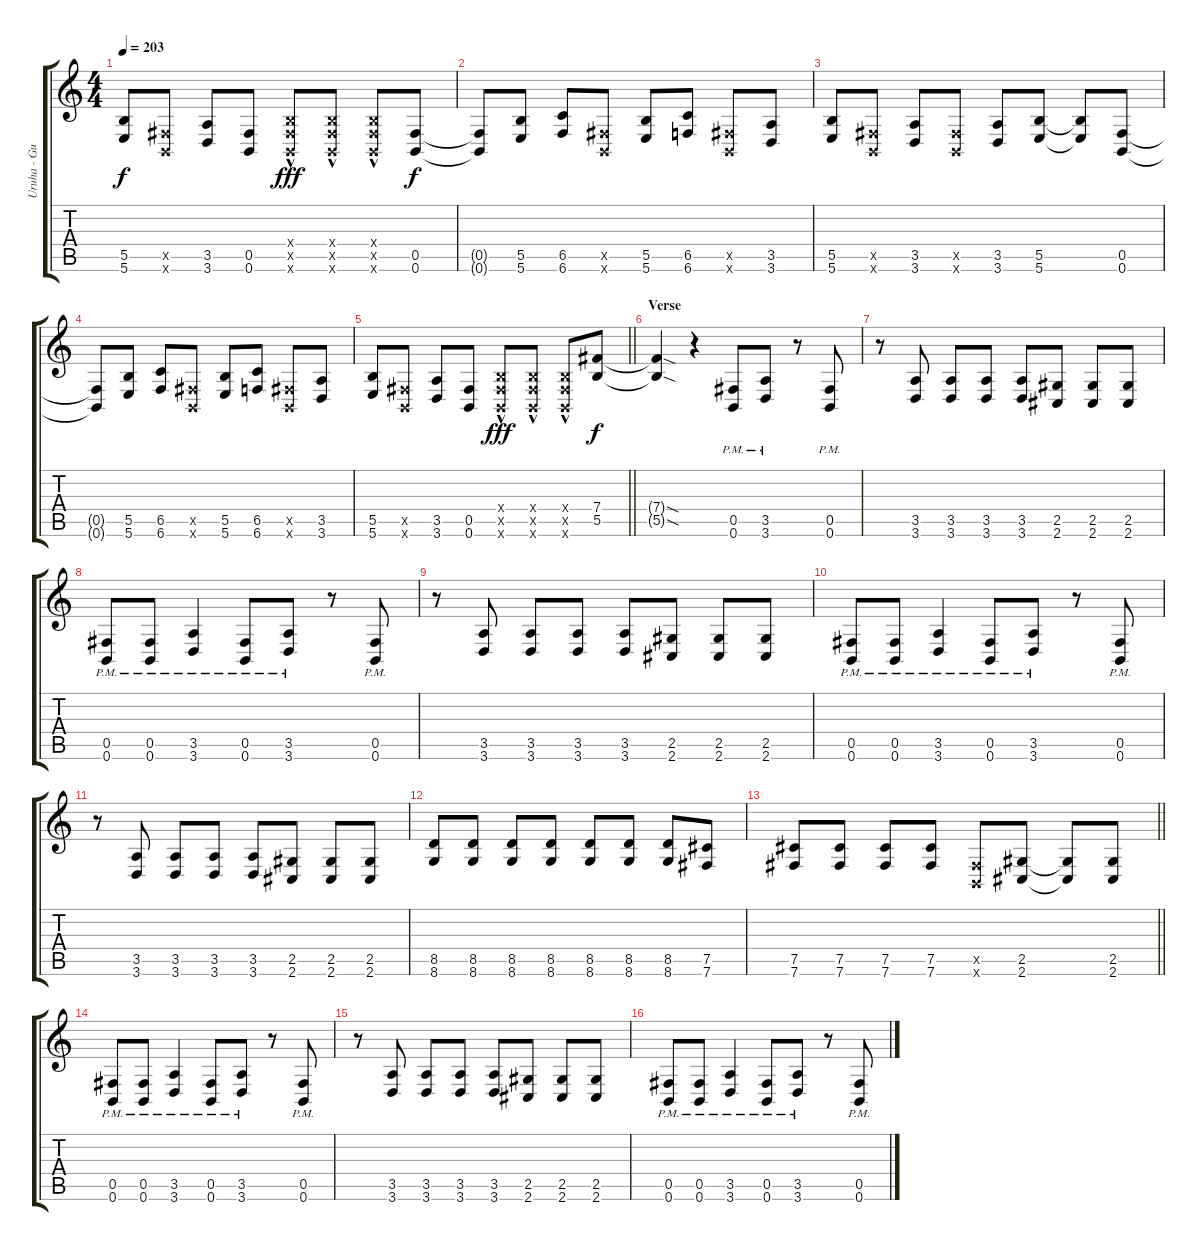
\track ("Uruha - Guitar 1" "Uruha - Gu") {instrument distortionguitar}
\staff {score tabs}
\tuning (Db4 Ab3 E3 B2 Gb2 B1) {hide}
\ts (4 4)
\tempo 203
\clef g2
\ks c
(5.5 5.6).8{dy f} (0.5{x} 0.6{x}).8 (3.5 3.6).8 (0.5 0.6).8 (0.4{hac x} 0.5{hac x} 0.6{hac x}).8{dy fff} (0.4{hac x} 0.5{hac x} 0.6{hac x}).8 (0.4{hac x} 0.5{hac x} 0.6{hac x}).8 (0.5 0.6).8{dy f} |
(0.5{t} 0.6{t}).8 (5.5 5.6).8 (6.5 6.6).8 (0.5{x} 0.6{x}).8 (5.5 5.6).8 (6.5 6.6).8 (0.5{x} 0.6{x}).8 (3.5 3.6).8 |
(5.5 5.6).8 (0.5{x} 0.6{x}).8 (3.5 3.6).8 (0.5{x} 0.6{x}).8 (3.5 3.6).8 (5.5 5.6).8 (5.5{t} 5.6{t}).8 (0.5 0.6).8 |
(0.5{t} 0.6{t}).8 (5.5 5.6).8 (6.5 6.6).8 (0.5{x} 0.6{x}).8 (5.5 5.6).8 (6.5 6.6).8 (0.5{x} 0.6{x}).8 (3.5 3.6).8 |
\barLineRight lightlight
(5.5 5.6).8 (0.5{x} 0.6{x}).8 (3.5 3.6).8 (0.5 0.6).8 (0.4{hac x} 0.5{hac x} 0.6{hac x}).8{dy fff} (0.4{hac x} 0.5{hac x} 0.6{hac x}).8 (0.4{hac x} 0.5{hac x} 0.6{hac x}).8 (7.4 5.5).8{dy f} |
\section ("" "Verse")
(7.4{sod t} 5.5{sod t}).4 r.4 (0.5{pm} 0.6{pm}).8 (3.5{pm} 3.6{pm}).8 r.8 (0.5{pm} 0.6{pm}).8 |
r.8 (3.5 3.6).8 (3.5 3.6).8 (3.5 3.6).8 (3.5 3.6).8 (2.5 2.6).8 (2.5 2.6).8 (2.5 2.6).8 |
(0.5{pm} 0.6{pm}).8 (0.5{pm} 0.6{pm}).8 (3.5{pm} 3.6{pm}).4 (0.5{pm} 0.6{pm}).8 (3.5{pm} 3.6{pm}).8 r.8 (0.5{pm} 0.6{pm}).8 |
r.8 (3.5 3.6).8 (3.5 3.6).8 (3.5 3.6).8 (3.5 3.6).8 (2.5 2.6).8 (2.5 2.6).8 (2.5 2.6).8 |
(0.5{pm} 0.6{pm}).8 (0.5{pm} 0.6{pm}).8 (3.5{pm} 3.6{pm}).4 (0.5{pm} 0.6{pm}).8 (3.5{pm} 3.6{pm}).8 r.8 (0.5{pm} 0.6{pm}).8 |
r.8 (3.5 3.6).8 (3.5 3.6).8 (3.5 3.6).8 (3.5 3.6).8 (2.5 2.6).8 (2.5 2.6).8 (2.5 2.6).8 |
(8.5 8.6).8 (8.5 8.6).8 (8.5 8.6).8 (8.5 8.6).8 (8.5 8.6).8 (8.5 8.6).8 (8.5 8.6).8 (7.5 7.6).8 |
\barLineRight lightlight
(7.5 7.6).8 (7.5 7.6).8 (7.5 7.6).8 (7.5 7.6).8 (0.5{x} 0.6{x}).8 (2.5 2.6).8 (2.5{t} 2.6{t}).8 (2.5 2.6).8 |
\section ("" "")
(0.5{pm} 0.6{pm}).8 (0.5{pm} 0.6{pm}).8 (3.5{pm} 3.6{pm}).4 (0.5{pm} 0.6{pm}).8 (3.5{pm} 3.6{pm}).8 r.8 (0.5{pm} 0.6{pm}).8 |
r.8 (3.5 3.6).8 (3.5 3.6).8 (3.5 3.6).8 (3.5 3.6).8 (2.5 2.6).8 (2.5 2.6).8 (2.5 2.6).8 |
(0.5{pm} 0.6{pm}).8 (0.5{pm} 0.6{pm}).8 (3.5{pm} 3.6{pm}).4 (0.5{pm} 0.6{pm}).8 (3.5{pm} 3.6{pm}).8 r.8 (0.5{pm} 0.6{pm}).8
